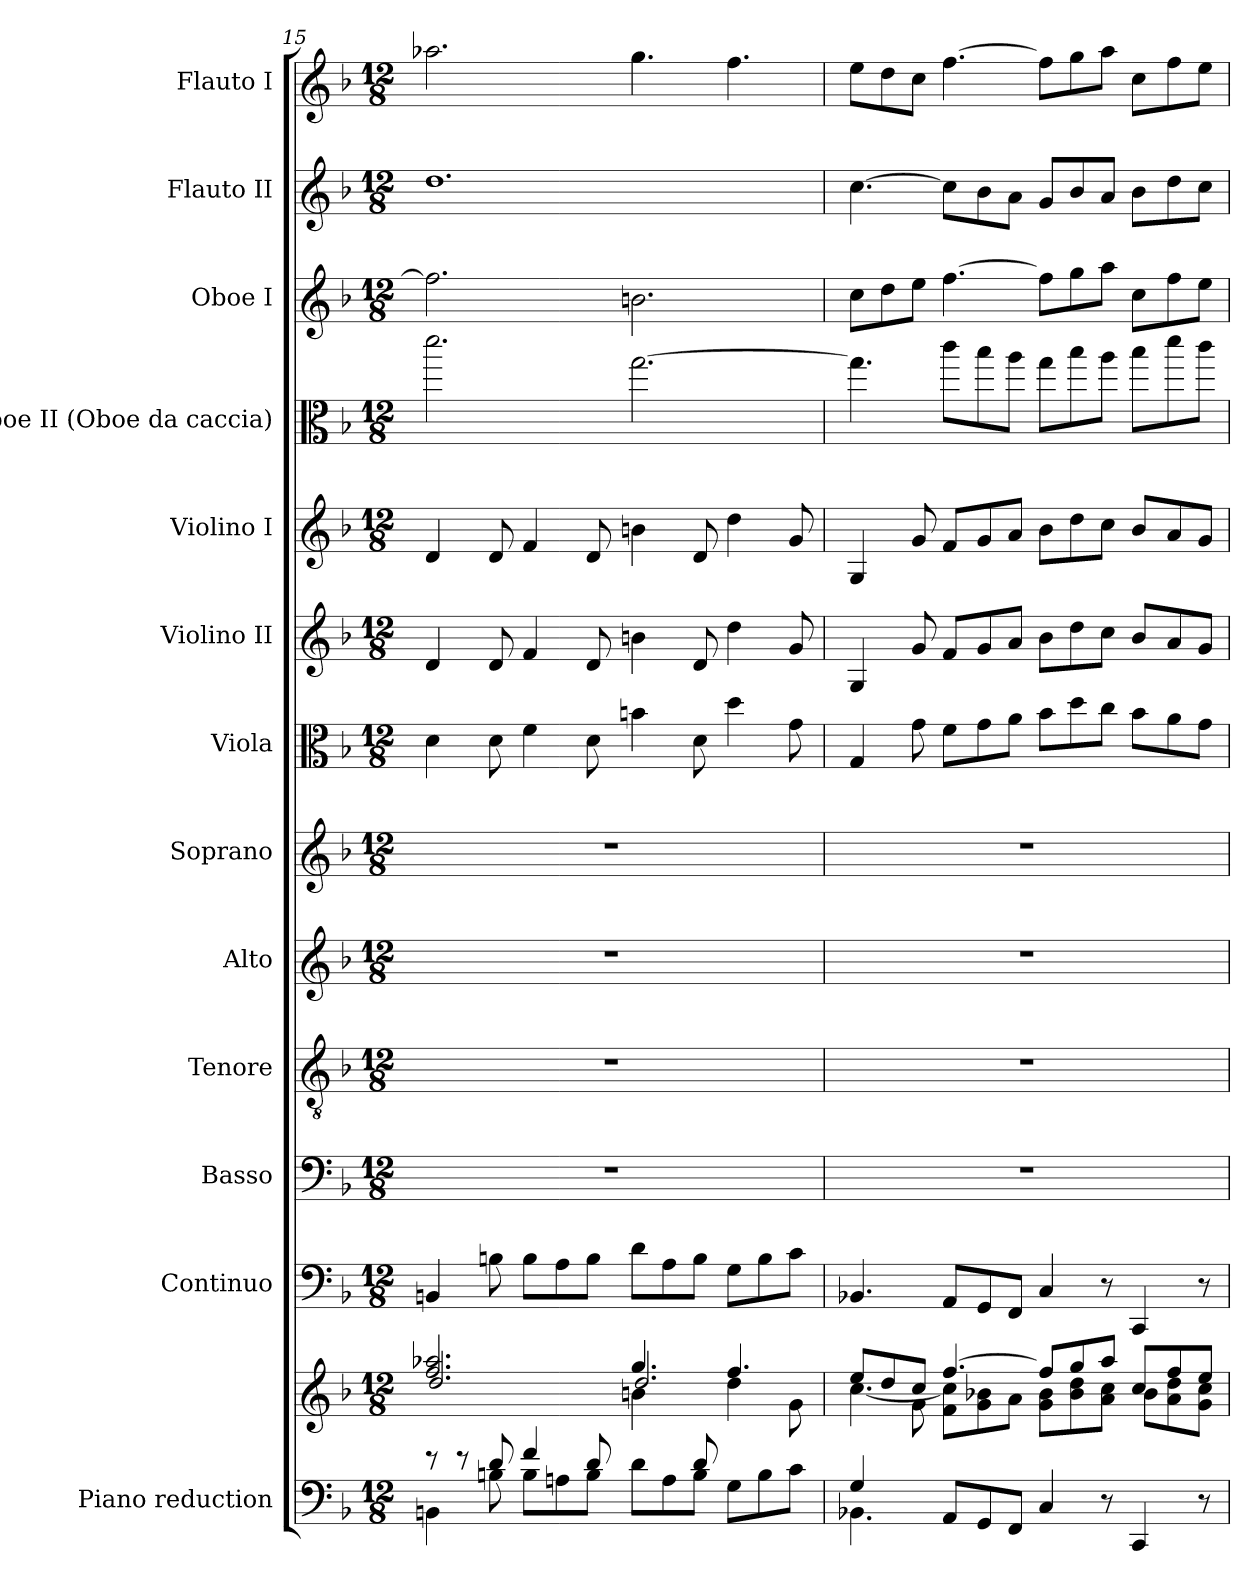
**kern	**kern	**kern	**kern	**kern	**kern	**kern	**kern	**kern	**kern	**kern	**kern	**kern	**kern
*part13	*part13	*part12	*part11	*part10	*part9	*part8	*part7	*part6	*part5	*part4	*part3	*part2	*part1
*staff14	*staff13	*staff12	*staff11	*staff10	*staff9	*staff8	*staff7	*staff6	*staff5	*staff4	*staff3	*staff2	*staff1
*I"Piano reduction	*	*I"Continuo	*I"Basso	*I"Tenore	*I"Alto	*I"Soprano	*I"Viola	*I"Violino II	*I"Violino I	*I"Oboe II (Oboe da caccia)	*I"Oboe I	*I"Flauto II	*I"Flauto I
*I'Pno	*	*	*	*	*	*	*I'Vla	*I'Vln	*I'Vln	*	*I'Ob	*I'Fl	*I'Fl
*clefF4	*clefG2	*clefF4	*clefF4	*clefGv2	*clefG2	*clefG2	*clefC3	*clefG2	*clefG2	*clefC3	*clefG2	*clefG2	*clefG2
*	*	*	*	*	*	*	*	*	*	*ITrd12c21	*	*	*
*k[b-]	*k[b-]	*k[b-]	*k[b-]	*k[b-]	*k[b-]	*k[b-]	*k[b-]	*k[b-]	*k[b-]	*k[b-]	*k[b-]	*k[b-]	*k[b-]
*M12/8	*M12/8	*M12/8	*M12/8	*M12/8	*M12/8	*M12/8	*M12/8	*M12/8	*M12/8	*M12/8	*M12/8	*M12/8	*M12/8
=15	=15	=15	=15	=15	=15	=15	=15	=15	=15	=15	=15	=15	=15
*^	*^	*	*	*	*	*	*	*	*	*	*	*	*
*	*	*	*^	*	*	*	*	*	*	*	*	*	*	*	*
8r	4BBn\	2.ff/ 2.aa-X/	2.dd/	2.ryy	4BBn/	1.r	1.r	1.r	1.r	4d\	4d/	4d/	2.dd\	2.ff\]	1.dd	2.aa-X\
8r	.	.	.	.	.	.	.	.	.	.	.	.	.	.	.	.
8d/	8Bn\	.	.	.	8Bn\	.	.	.	.	8d\	8d/	8d/	.	.	.	.
4f/	8B\L	.	.	.	8B\L	.	.	.	.	4f\	4f/	4f/	.	.	.	.
.	8An\	.	.	.	8A\	.	.	.	.	.	.	.	.	.	.	.
8d/	8B\J	.	.	.	8B\J	.	.	.	.	8d\	8d/	8d/	.	.	.	.
4ryy	8d\L	4.gg/	2.dd/	4bn\	8d\L	.	.	.	.	4bn\	4bn\	4bn\	[2.g\	2.bn\	.	4.gg\
.	8A\	.	.	.	8A\	.	.	.	.	.	.	.	.	.	.	.
8d/	8B\J	.	.	8ryy	8B\J	.	.	.	.	8d\	8d/	8d/	.	.	.	.
4.ryy	8G\L	4.ff/	.	4dd\	8G\L	.	.	.	.	4dd\	4dd\	4dd\	.	.	.	4.ff\
.	8B\	.	.	.	8B\	.	.	.	.	.	.	.	.	.	.	.
.	8c\J	.	.	8g\	8c\J	.	.	.	.	8g\	8g/	8g/	.	.	.	.
!!LO:PB:g=z
=16	=16	=16	=16	=16	=16	=16	=16	=16	=16	=16	=16	=16	=16	=16	=16	=16
4G/	4.BB-X\	8ee/L	[4.cc\	4ryy	4.BB-X/	1.r	1.r	1.r	1.r	4G/	4G/	4G/	4.g\]	8cc\L	[4.cc\	8ee\L
.	.	8dd/	.	.	.	.	.	.	.	.	.	.	.	8dd\	.	8dd\
8ryy	.	8cc/J	.	8g\	.	.	.	.	.	8g\	8g/	8g/	.	8ee\J	.	8cc\J
8AA/L	4.ryy	[4.ff/	8f\ 8cc\]L	1ryy	8AA/L	.	.	.	.	8f\L	8f/L	8f/L	8cc\L	[4.ff\	8cc\L]	[4.ff\
8GG/	.	.	8g\ 8b-X\	.	8GG/	.	.	.	.	8g\	8g/	8g/	8b-\	.	8b-\	.
8FF/J	.	.	8a\J	.	8FF/J	.	.	.	.	8a\J	8a/J	8a/J	8a\J	.	8a\J	.
4C/	4ryy	8ff/L]	8g\ 8b-\L	.	4C/	.	.	.	.	8b-\L	8b-\L	8b-\L	8g\L	8ff\L]	8g/L	8ff\L]
.	.	8gg/	8b-\ 8dd\	.	.	.	.	.	.	8dd\	8dd\	8dd\	8b-\	8gg\	8b-/	8gg\
8r	8ryy	8aa/J	8a\ 8cc\J	.	8r	.	.	.	.	8cc\J	8cc\J	8cc\J	8a\J	8aa\J	8a/J	8aa\J
4CC/	4ryy	8cc/L	8b-\L	.	4CC/	.	.	.	.	8b-\L	8b-/L	8b-/L	8b-\L	8cc\L	8b-\L	8cc\L
.	.	8ff/	8a\ 8dd\	.	.	.	.	.	.	8a\	8a/	8a/	8dd\	8ff\	8dd\	8ff\
8r	8ryy	8ee/J	8g\ 8cc\J	8ryy	8r	.	.	.	.	8g\J	8g/J	8g/J	8cc\J	8ee\J	8cc\J	8ee\J
*v	*v	*	*	*	*	*	*	*	*	*	*	*	*	*	*	*
*	*v	*v	*v	*	*	*	*	*	*	*	*	*	*	*	*
=	=	=	=	=	=	=	=	=	=	=	=	=	=
*-	*-	*-	*-	*-	*-	*-	*-	*-	*-	*-	*-	*-	*-
